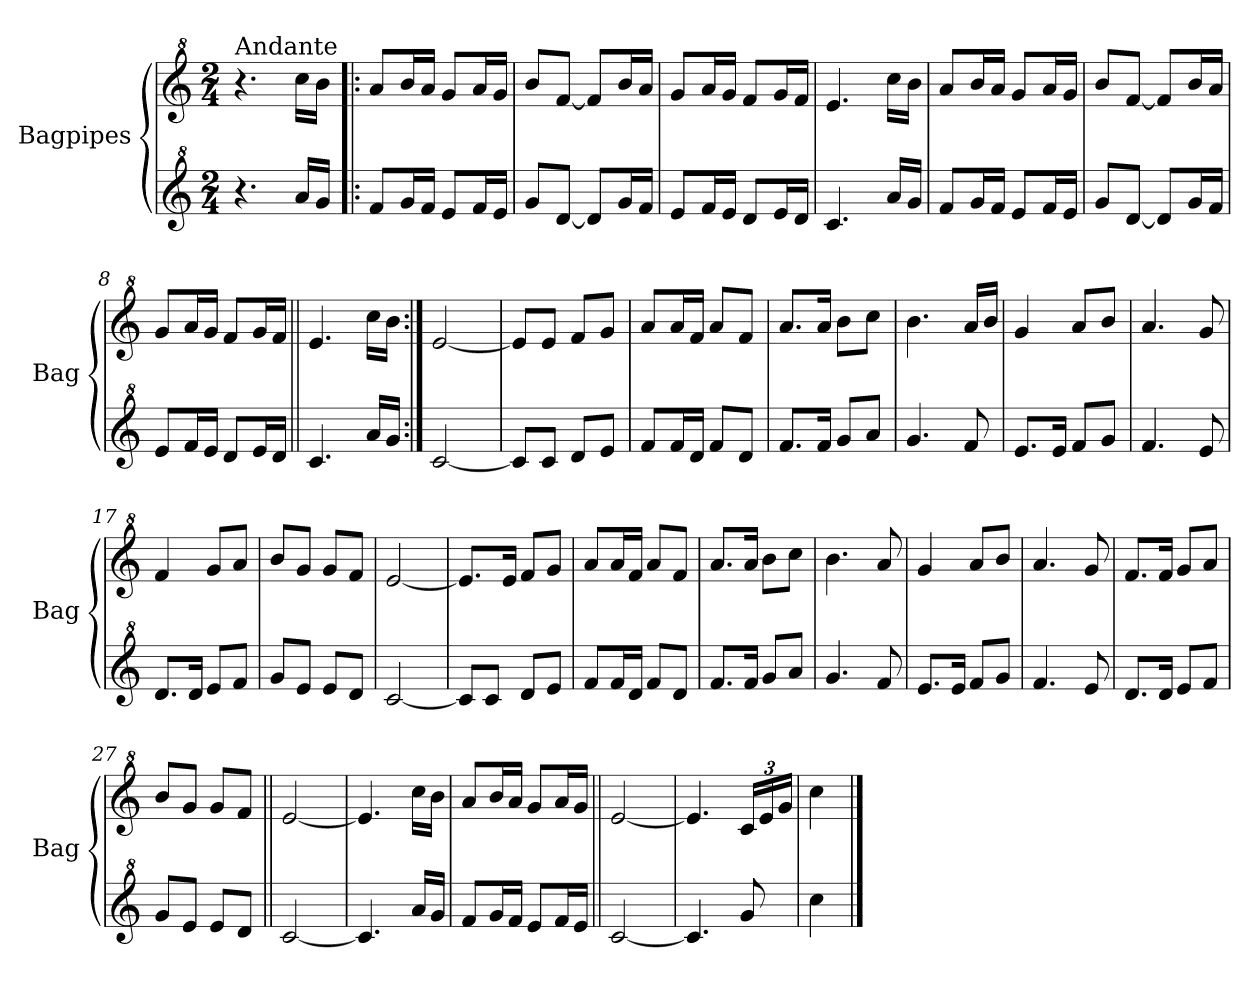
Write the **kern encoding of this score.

**kern	**kern
*part2	*part1
*staff2	*staff1
*I"Bagpipes	*I"Bagpipes
*I'Bag	*I'Bag
*clefG^2	*clefG^2
*k[]	*k[]
*C:	*C:
*M2/4	*M2/4
=1	=1
!	!LO:TX:a:t=Andante
4.r	4.r
16aa/LL	16ccc\LL
16gg/JJ	16bb\JJ
=2!|:	=2!|:
8ff/L	8aa/L
16gg/L	16bb/L
16ff/JJ	16aa/JJ
8ee/L	8gg/L
16ff/L	16aa/L
16ee/JJ	16gg/JJ
=3	=3
8gg/L	8bb/L
[8dd/J	[8ff/J
8dd/L]	8ff/L]
16gg/L	16bb/L
16ff/JJ	16aa/JJ
=4	=4
8ee/L	8gg/L
16ff/L	16aa/L
16ee/JJ	16gg/JJ
8dd/L	8ff/L
16ee/L	16gg/L
16dd/JJ	16ff/JJ
=5	=5
4.cc/	4.ee/
16aa/LL	16ccc\LL
16gg/JJ	16bb\JJ
=6	=6
8ff/L	8aa/L
16gg/L	16bb/L
16ff/JJ	16aa/JJ
8ee/L	8gg/L
16ff/L	16aa/L
16ee/JJ	16gg/JJ
=7	=7
8gg/L	8bb/L
[8dd/J	[8ff/J
8dd/L]	8ff/L]
16gg/L	16bb/L
16ff/JJ	16aa/JJ
=8	=8
8ee/L	8gg/L
16ff/L	16aa/L
16ee/JJ	16gg/JJ
8dd/L	8ff/L
16ee/L	16gg/L
16dd/JJ	16ff/JJ
!!LO:LB:g=z
=9||	=9||
4.cc/	4.ee/
16aa/LL	16ccc\LL
16gg/JJ	16bb\JJ
=10:|!	=10:|!
[2cc/	[2ee/
=11	=11
8cc/L]	8ee/L]
8cc/J	8ee/J
8dd/L	8ff/L
8ee/J	8gg/J
=12	=12
8ff/L	8aa/L
16ff/L	16aa/L
16dd/JJ	16ff/JJ
8ff/L	8aa/L
8dd/J	8ff/J
=13	=13
8.ff/L	8.aa/L
16ff/Jk	16aa/Jk
8gg/L	8bb\L
8aa/J	8ccc\J
=14	=14
4.gg/	4.bb\
8ff/	16aa/LL
.	16bb/JJ
=15	=15
8.ee/L	4gg/
16ee/Jk	.
8ff/L	8aa/L
8gg/J	8bb/J
=16	=16
4.ff/	4.aa/
8ee/	8gg/
=17	=17
8.dd/L	4ff/
16dd/Jk	.
8ee/L	8gg/L
8ff/J	8aa/J
=18	=18
8gg/L	8bb/L
8ee/J	8gg/J
8ee/L	8gg/L
8dd/J	8ff/J
=19	=19
[2cc/	[2ee/
!!LO:LB:g=z
=20	=20
8cc/L]	8.ee/L]
8cc/J	.
.	16ee/Jk
8dd/L	8ff/L
8ee/J	8gg/J
=21	=21
8ff/L	8aa/L
16ff/L	16aa/L
16dd/JJ	16ff/JJ
8ff/L	8aa/L
8dd/J	8ff/J
=22	=22
8.ff/L	8.aa/L
16ff/Jk	16aa/Jk
8gg/L	8bb\L
8aa/J	8ccc\J
=23	=23
4.gg/	4.bb\
8ff/	8aa/
=24	=24
8.ee/L	4gg/
16ee/Jk	.
8ff/L	8aa/L
8gg/J	8bb/J
=25	=25
4.ff/	4.aa/
8ee/	8gg/
=26	=26
8.dd/L	8.ff/L
16dd/Jk	16ff/Jk
8ee/L	8gg/L
8ff/J	8aa/J
=27	=27
8gg/L	8bb/L
8ee/J	8gg/J
8ee/L	8gg/L
8dd/J	8ff/J
=28||	=28||
[2cc/	[2ee/
=29	=29
4.cc/]	4.ee/]
16aa/LL	16ccc\LL
16gg/JJ	16bb\JJ
!!LO:LB:g=z
=30	=30
8ff/L	8aa/L
16gg/L	16bb/L
16ff/JJ	16aa/JJ
8ee/L	8gg/L
16ff/L	16aa/L
16ee/JJ	16gg/JJ
=31||	=31||
[2cc/	[2ee/
=32	=32
4.cc/]	4.ee/]
*	*Xbrackettup
8gg/	24cc/LL
.	24ee/
.	24gg/JJ
=33	=33
4ccc\	4ccc\
==	==
*-	*-
